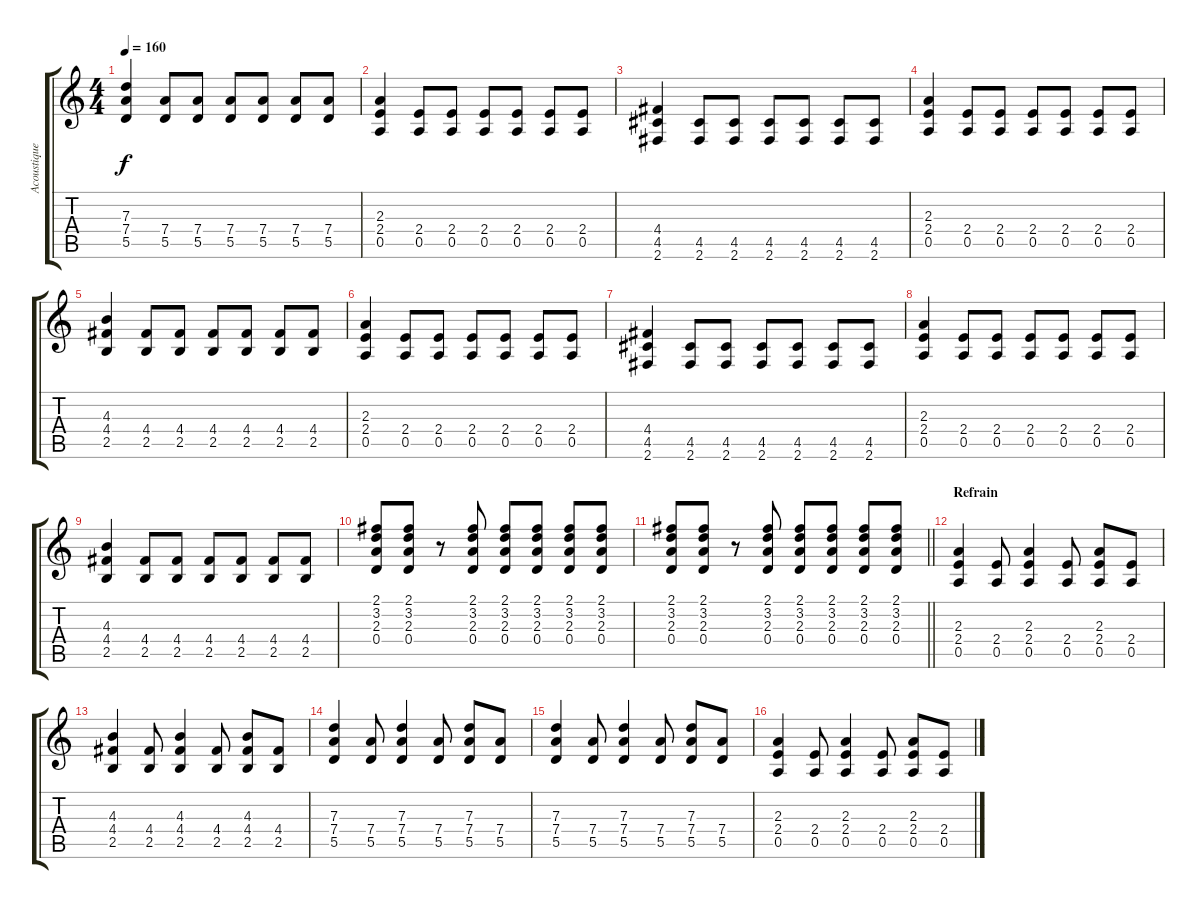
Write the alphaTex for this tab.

\track ("Acoustique 12 Cordes" "Acoustique") {instrument acousticguitarsteel}
\staff {score tabs}
\tuning (E4 B3 G3 D3 A2 E2) {hide}
\ts (4 4)
\tempo 160
\clef g2
\ks c
(7.3 7.4 5.5).4{dy f} (7.4 5.5).8 (7.4 5.5).8 (7.4 5.5).8 (7.4 5.5).8 (7.4 5.5).8 (7.4 5.5).8 |
(2.3 2.4 0.5).4 (2.4 0.5).8 (2.4 0.5).8 (2.4 0.5).8 (2.4 0.5).8 (2.4 0.5).8 (2.4 0.5).8 |
(4.4 4.5 2.6).4 (4.5 2.6).8 (4.5 2.6).8 (4.5 2.6).8 (4.5 2.6).8 (4.5 2.6).8 (4.5 2.6).8 |
(2.3 2.4 0.5).4 (2.4 0.5).8 (2.4 0.5).8 (2.4 0.5).8 (2.4 0.5).8 (2.4 0.5).8 (2.4 0.5).8 |
(4.3 4.4 2.5).4 (4.4 2.5).8 (4.4 2.5).8 (4.4 2.5).8 (4.4 2.5).8 (4.4 2.5).8 (4.4 2.5).8 |
(2.3 2.4 0.5).4 (2.4 0.5).8 (2.4 0.5).8 (2.4 0.5).8 (2.4 0.5).8 (2.4 0.5).8 (2.4 0.5).8 |
(4.4 4.5 2.6).4 (4.5 2.6).8 (4.5 2.6).8 (4.5 2.6).8 (4.5 2.6).8 (4.5 2.6).8 (4.5 2.6).8 |
(2.3 2.4 0.5).4 (2.4 0.5).8 (2.4 0.5).8 (2.4 0.5).8 (2.4 0.5).8 (2.4 0.5).8 (2.4 0.5).8 |
(4.3 4.4 2.5).4 (4.4 2.5).8 (4.4 2.5).8 (4.4 2.5).8 (4.4 2.5).8 (4.4 2.5).8 (4.4 2.5).8 |
(2.1 3.2 2.3 0.4).8 (2.1 3.2 2.3 0.4).8 r.8 (2.1 3.2 2.3 0.4).8 (2.1 3.2 2.3 0.4).8 (2.1 3.2 2.3 0.4).8 (2.1 3.2 2.3 0.4).8 (2.1 3.2 2.3 0.4).8 |
\barLineRight lightlight
(2.1 3.2 2.3 0.4).8 (2.1 3.2 2.3 0.4).8 r.8 (2.1 3.2 2.3 0.4).8 (2.1 3.2 2.3 0.4).8 (2.1 3.2 2.3 0.4).8 (2.1 3.2 2.3 0.4).8 (2.1 3.2 2.3 0.4).8 |
\section ("" "Refrain")
(2.3 2.4 0.5).4 (2.4 0.5).8 (2.3 2.4 0.5).4 (2.4 0.5).8 (2.3 2.4 0.5).8 (2.4 0.5).8 |
(4.3 4.4 2.5).4 (4.4 2.5).8 (4.3 4.4 2.5).4 (4.4 2.5).8 (4.3 4.4 2.5).8 (4.4 2.5).8 |
(7.3 7.4 5.5).4 (7.4 5.5).8 (7.3 7.4 5.5).4 (7.4 5.5).8 (7.3 7.4 5.5).8 (7.4 5.5).8 |
(7.3 7.4 5.5).4 (7.4 5.5).8 (7.3 7.4 5.5).4 (7.4 5.5).8 (7.3 7.4 5.5).8 (7.4 5.5).8 |
(2.3 2.4 0.5).4 (2.4 0.5).8 (2.3 2.4 0.5).4 (2.4 0.5).8 (2.3 2.4 0.5).8 (2.4 0.5).8
